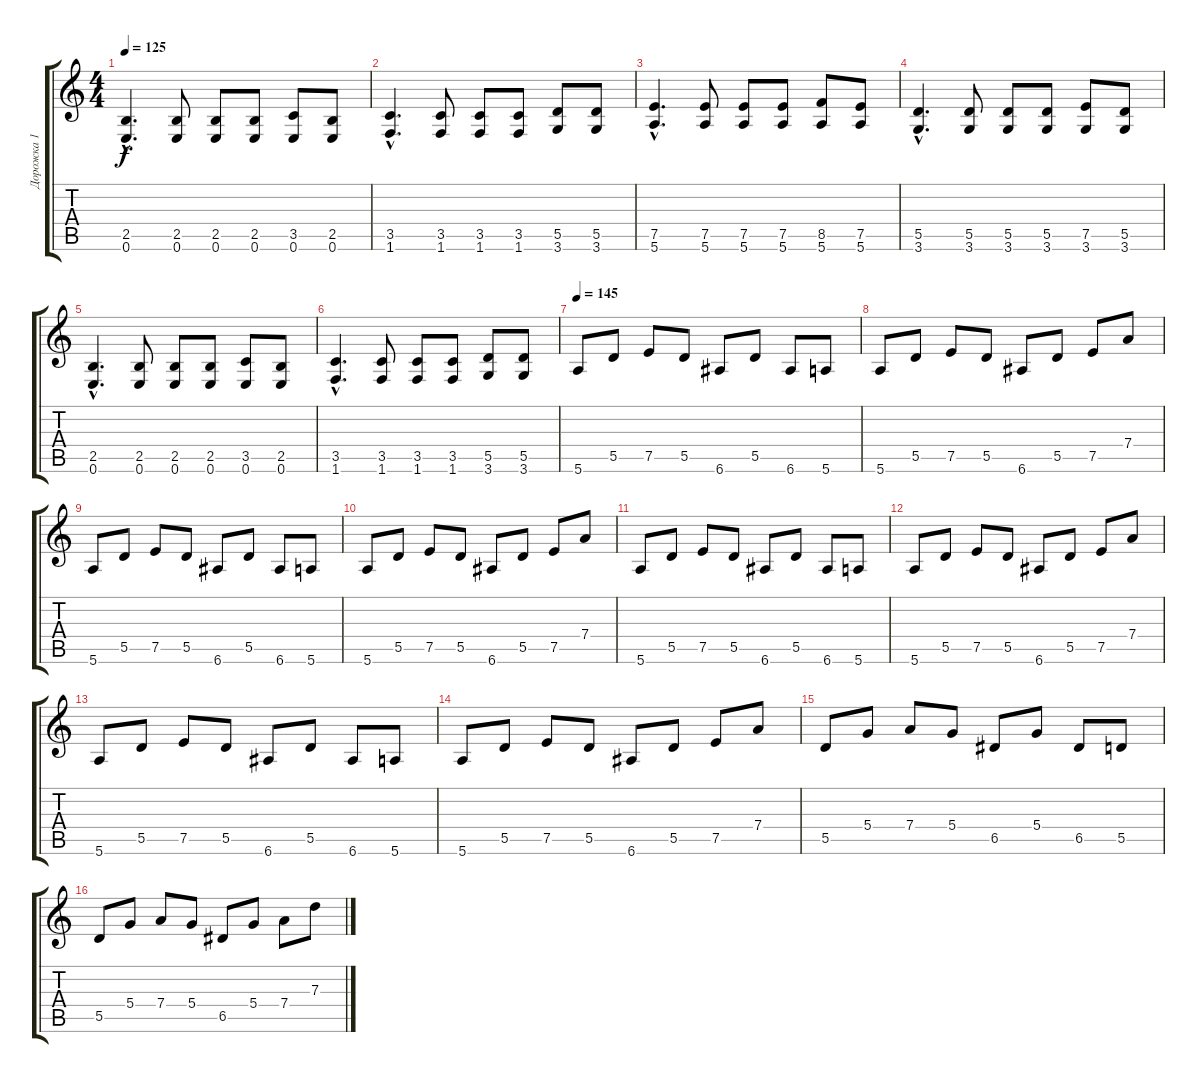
\track ("Дорожка 1" "Дорожка 1") {instrument distortionguitar}
\staff {score tabs}
\tuning (E4 B3 G3 D3 A2 E2) {hide}
\ts (4 4)
\tempo 125
\clef g2
\ks c
(2.5{hac} 0.6{hac}).4{d dy f} (2.5 0.6).8 (2.5 0.6).8 (2.5 0.6).8 (3.5 0.6).8 (2.5 0.6).8 |
(3.5{hac} 1.6{hac}).4{d} (3.5 1.6).8 (3.5 1.6).8 (3.5 1.6).8 (5.5 3.6).8 (5.5 3.6).8 |
(7.5{hac} 5.6{hac}).4{d} (7.5 5.6).8 (7.5 5.6).8 (7.5 5.6).8 (8.5 5.6).8 (7.5 5.6).8 |
(5.5{hac} 3.6{hac}).4{d} (5.5 3.6).8 (5.5 3.6).8 (5.5 3.6).8 (7.5 3.6).8 (5.5 3.6).8 |
(2.5{hac} 0.6{hac}).4{d} (2.5 0.6).8 (2.5 0.6).8 (2.5 0.6).8 (3.5 0.6).8 (2.5 0.6).8 |
(3.5{hac} 1.6{hac}).4{d} (3.5 1.6).8 (3.5 1.6).8 (3.5 1.6).8 (5.5 3.6).8 (5.5 3.6).8 |
\tempo 145
5.6.8 5.5.8 7.5.8 5.5.8 6.6.8 5.5.8 6.6.8 5.6.8 |
5.6.8 5.5.8 7.5.8 5.5.8 6.6.8 5.5.8 7.5.8 7.4.8 |
5.6.8 5.5.8 7.5.8 5.5.8 6.6.8 5.5.8 6.6.8 5.6.8 |
5.6.8 5.5.8 7.5.8 5.5.8 6.6.8 5.5.8 7.5.8 7.4.8 |
5.6.8 5.5.8 7.5.8 5.5.8 6.6.8 5.5.8 6.6.8 5.6.8 |
5.6.8 5.5.8 7.5.8 5.5.8 6.6.8 5.5.8 7.5.8 7.4.8 |
5.6.8 5.5.8 7.5.8 5.5.8 6.6.8 5.5.8 6.6.8 5.6.8 |
5.6.8 5.5.8 7.5.8 5.5.8 6.6.8 5.5.8 7.5.8 7.4.8 |
5.5.8 5.4.8 7.4.8 5.4.8 6.5.8 5.4.8 6.5.8 5.5.8 |
5.5.8 5.4.8 7.4.8 5.4.8 6.5.8 5.4.8 7.4.8 7.3.8
